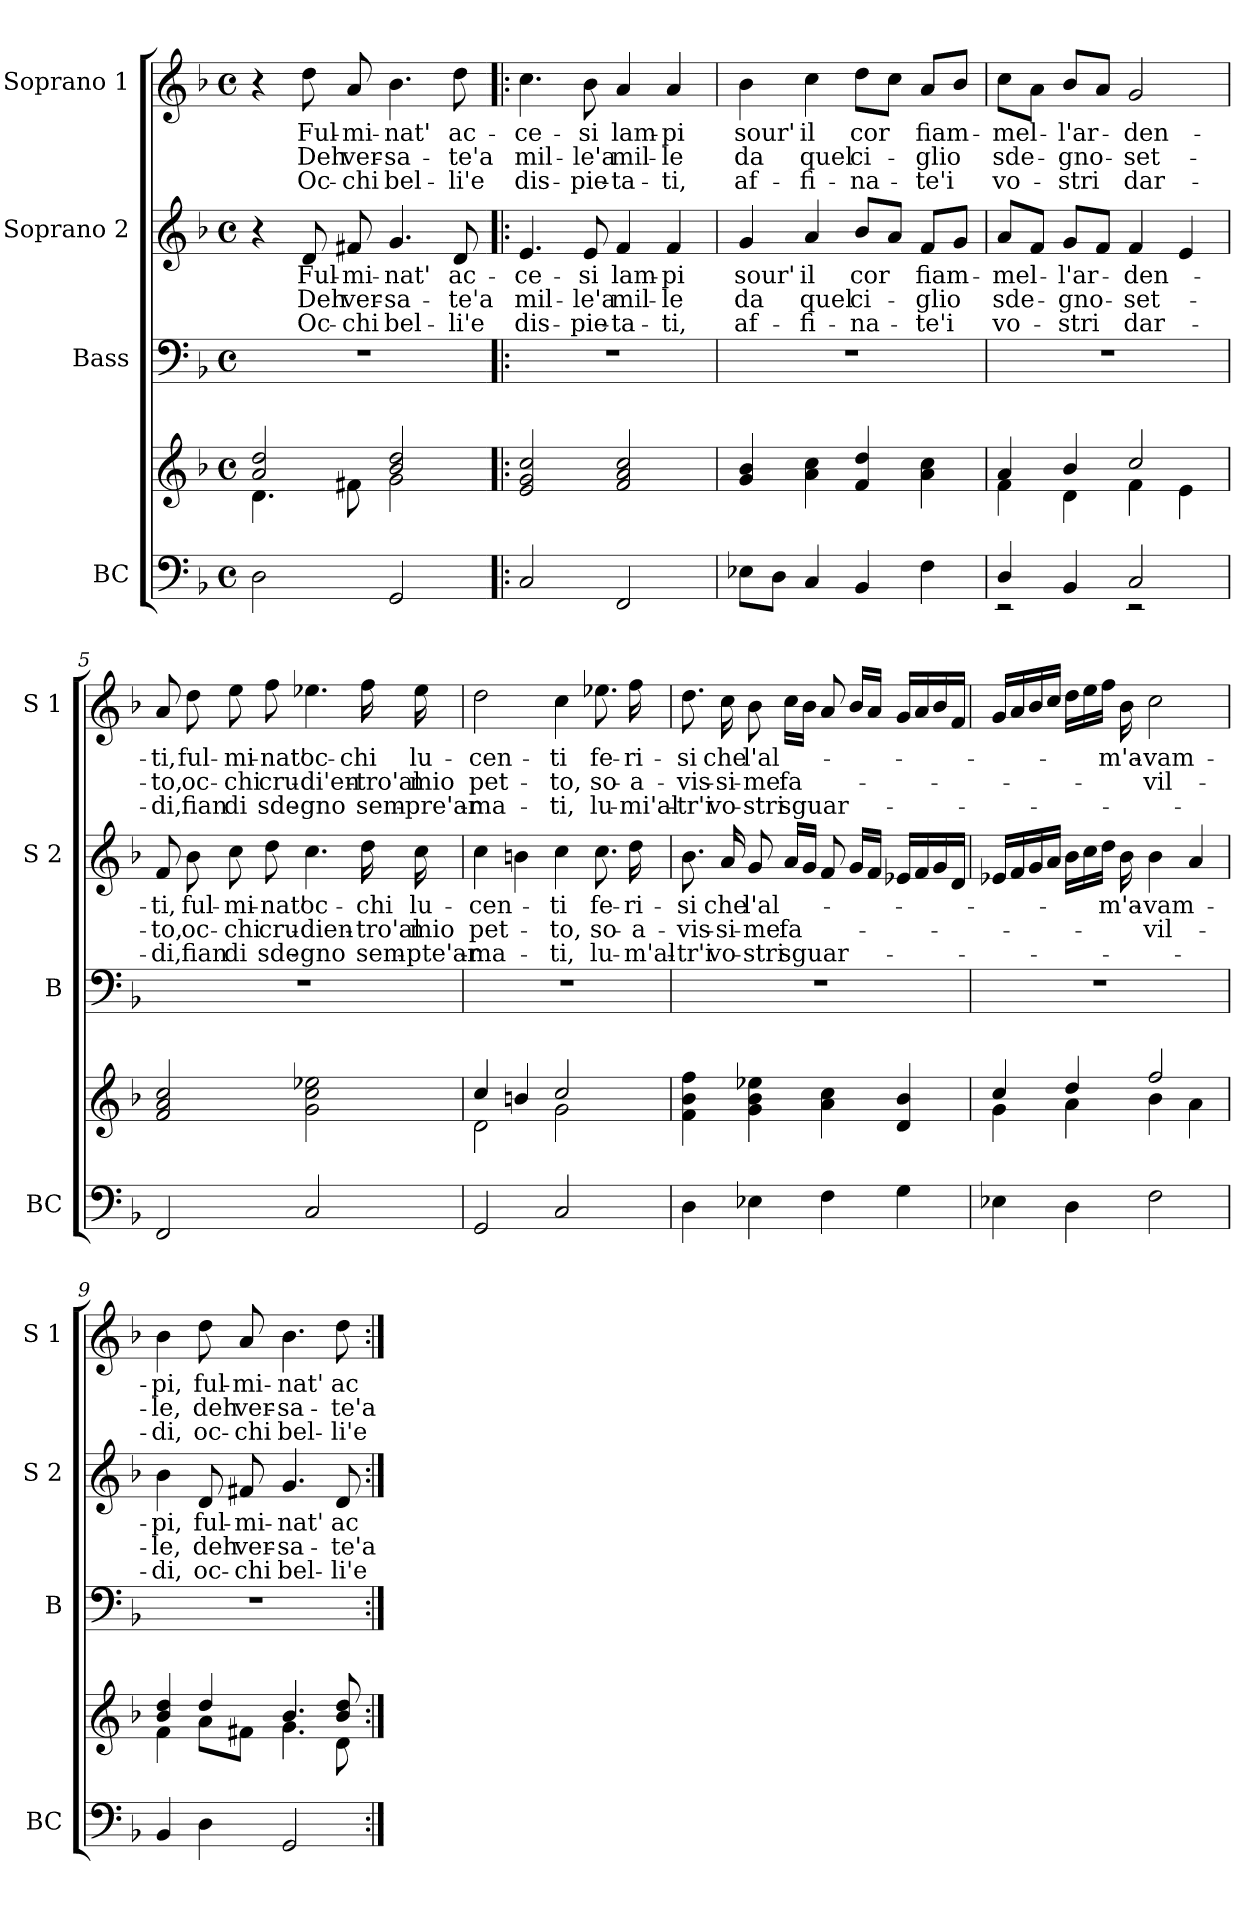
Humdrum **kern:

**kern	**kern	**kern	**kern	**text	**text	**text	**kern	**text	**text	**text
*part4	*part4	*part3	*part2	*part2	*part2	*part2	*part1	*part1	*part1	*part1
*staff5	*staff4	*staff3	*staff2	*staff2	*staff2	*staff2	*staff1	*staff1	*staff1	*staff1
*I"BC	*	*I"Bass	*I"Soprano 2	*	*	*	*I"Soprano 1	*	*	*
*I'BC	*	*I'B	*I'S 2	*	*	*	*I'S 1	*	*	*
*clefF4	*clefG2	*clefF4	*clefG2	*	*	*	*clefG2	*	*	*
*k[b-]	*k[b-]	*k[b-]	*k[b-]	*	*	*	*k[b-]	*	*	*
*F:	*F:	*F:	*F:	*	*	*	*F:	*	*	*
*M4/4	*M4/4	*M4/4	*M4/4	*	*	*	*M4/4	*	*	*
*met(c)	*met(c)	*met(c)	*met(c)	*	*	*	*met(c)	*	*	*
=1	=1	=1	=1	=1	=1	=1	=1	=1	=1	=1
*	*^	*	*	*	*	*	*	*	*	*
2D\	2a/ 2dd/	4.d\	1r	4r	.	.	.	4r	.	.	.
.	.	.	.	8d/	Ful-	Deh	Oc-	8dd\	Ful-	Deh	Oc-
.	.	8f#X\	.	8f#X/	-mi-	ver-	-chi	8a/	-mi-	ver-	-chi
2GG/	2b-/ 2dd/	2g\	.	4.g/	-nat'	-sa-	bel-	4.b-\	-nat'	-sa-	bel-
.	.	.	.	8d/	ac-	-te'a	-li'e	8dd\	ac-	-te'a	-li'e
*	*v	*v	*	*	*	*	*	*	*	*	*
=2!|:	=2!|:	=2!|:	=2!|:	=2!|:	=2!|:	=2!|:	=2!|:	=2!|:	=2!|:	=2!|:
2C/	2e/ 2g/ 2cc/	1r	4.e/	-ce-	mil-	dis-	4.cc\	-ce-	mil-	dis-
.	.	.	8e/	-si	-le'a	-pie-	8b-\	-si	-le'a	-pie-
2FF/	2f/ 2a/ 2cc/	.	4f/	lam-	mil-	-ta-	4a/	lam-	mil-	-ta-
.	.	.	4f/	-pi	-le	-ti,	4a/	-pi	-le	-ti,
=3	=3	=3	=3	=3	=3	=3	=3	=3	=3	=3
8E-X\L	4g/ 4b-/	1r	4g/	sour'	da	af-	4b-\	sour'	da	af-
8D\J	.	.	.	.	.	.	.	.	.	.
4C/	4a\ 4cc\	.	4a/	il	quel	-fi-	4cc\	il	quel	-fi-
4BB-/	4f/ 4dd/	.	8b-/L	cor	ci-	-na-	8dd\L	cor	ci-	-na-
.	.	.	8a/J	.	.	.	8cc\J	.	.	.
4F\	4a\ 4cc\	.	8f/L	fiam-	-glio	-te'i	8a/L	fiam-	-glio	-te'i
.	.	.	8g/J	.	.	.	8b-/J	.	.	.
=4	=4	=4	=4	=4	=4	=4	=4	=4	=4	=4
*^	*^	*	*	*	*	*	*	*	*	*
4D/	2rEE	4a/	4f\	1r	8a/L	-mel-	sde-	vo-	8cc\L	-mel-	sde-	vo-
.	.	.	.	.	8f/J	.	.	.	8a\J	.	.	.
4BB-/	.	4b-/	4d\	.	8g/L	-l'ar-	-gno-	-stri	8b-/L	-l'ar-	-gno-	-stri
.	.	.	.	.	8f/J	.	.	.	8a/J	.	.	.
2C/	2rEE	2cc/	4f\	.	4f/	-den-	-set-	dar-	2g/	-den-	-set-	dar-
.	.	.	4e\	.	4e/	.	.	.	.	.	.	.
*v	*v	*	*	*	*	*	*	*	*	*	*	*
*	*v	*v	*	*	*	*	*	*	*	*	*
!!LO:LB:g=z
=5	=5	=5	=5	=5	=5	=5	=5	=5	=5	=5
2FF/	2f/ 2a/ 2cc/	1r	8f/	-ti,	-to,	-di,	8a/	-ti,	-to,	-di,
.	.	.	8b-\	ful-	oc-	fian	8dd\	ful-	oc-	fian
.	.	.	8cc\	-mi-	-chi	di	8ee\	-mi-	-chi	di
.	.	.	8dd\	-nat'	cru-	sde-	8ff\	-nat'	cru-	sde-
2C/	2g\ 2cc\ 2ee-X\	.	4.cc\	oc-	-dien-	-gno	4.ee-X\	oc-	-di'en-	-gno
.	.	.	16dd\	-chi	-tro'al	sem-	16ff\	-chi	-tro'al	sem-
.	.	.	16cc\	lu-	mio	-pte'ar-	16ee-\	lu-	mio	-pre'ar-
=6	=6	=6	=6	=6	=6	=6	=6	=6	=6	=6
*	*^	*	*	*	*	*	*	*	*	*
2GG/	4cc/	2d\	1r	4cc\	-cen-	pet-	-ma-	2dd\	-cen-	pet-	-ma-
.	4bn/	.	.	4bn\	.	.	.	.	.	.	.
2C/	2cc/	2g\	.	4cc\	-ti	-to,	-ti,	4cc\	-ti	-to,	-ti,
.	.	.	.	8.cc\	fe-	so-	lu-	8.ee-X\	fe-	so-	lu-
.	.	.	.	16dd\	-ri-	-a-	-m'al-	16ff\	-ri-	-a-	-mi'al-
*	*v	*v	*	*	*	*	*	*	*	*	*
=7	=7	=7	=7	=7	=7	=7	=7	=7	=7	=7
4D\	4f\ 4b-\ 4ff\	1r	8.b-\	-si	-vis-	-tr'i	8.dd\	-si	-vis-	-tr'i
.	.	.	16a/	che	-si-	vo-	16cc\	che	-si-	vo-
4E-X\	4g\ 4b-\ 4ee-X\	.	8g/	l'al-	-me	-stri	8b-\	l'al-	-me	-stri
.	.	.	16a/LL	.	fa-	sguar-	16cc\LL	.	fa-	sguar-
.	.	.	16g/JJ	.	.	.	16b-\JJ	.	.	.
4F\	4a\ 4cc\	.	8f/	.	.	.	8a/	.	.	.
.	.	.	16g/LL	.	.	.	16b-/LL	.	.	.
.	.	.	16f/JJ	.	.	.	16a/JJ	.	.	.
4G\	4d/ 4b-/	.	16e-X/LL	.	.	.	16g/LL	.	.	.
.	.	.	16f/	.	.	.	16a/	.	.	.
.	.	.	16g/	.	.	.	16b-/	.	.	.
.	.	.	16d/JJ	.	.	.	16f/JJ	.	.	.
!!LO:PB:g=z
=8	=8	=8	=8	=8	=8	=8	=8	=8	=8	=8
*	*^	*	*	*	*	*	*	*	*	*
4E-X\	4cc/	4g\	1r	16e-X/LL	.	.	.	16g/LL	.	.	.
.	.	.	.	16f/	.	.	.	16a/	.	.	.
.	.	.	.	16g/	.	.	.	16b-/	.	.	.
.	.	.	.	16a/JJ	.	.	.	16cc/JJ	.	.	.
4D\	4dd/	4a\	.	16b-\LL	.	.	.	16dd\LL	.	.	.
.	.	.	.	16cc\	.	.	.	16ee\	.	.	.
.	.	.	.	16dd\JJ	.	.	.	16ff\JJ	.	.	.
.	.	.	.	16b-\	-m'a-	.	.	16b-\	-m'a-	.	.
2F\	2ff/	4b-\	.	4b-\	-vam-	-vil-	.	2cc\	-vam-	-vil-	.
.	.	4a\	.	4a/	.	.	.	.	.	.	.
=9	=9	=9	=9	=9	=9	=9	=9	=9	=9	=9	=9
4BB-/	4b-/ 4dd/	4f\	1r	4b-\	-pi,	-le,	-di,	4b-\	-pi,	-le,	-di,
4D\	4dd/	8a\L	.	8d/	ful-	deh	oc-	8dd\	ful-	deh	oc-
.	.	8f#X\J	.	8f#X/	-mi-	ver-	-chi	8a/	-mi-	ver-	-chi
2GG/	4.b-/	4.g\	.	4.g/	-nat'	-sa-	bel-	4.b-\	-nat'	-sa-	bel-
.	8b-/ 8dd/	8d\	.	8d/	ac-	-te'a	-li'e	8dd\	ac-	-te'a	-li'e
*	*v	*v	*	*	*	*	*	*	*	*	*
=:|!	=:|!	=:|!	=:|!	=:|!	=:|!	=:|!	=:|!	=:|!	=:|!	=:|!
*-	*-	*-	*-	*-	*-	*-	*-	*-	*-	*-
